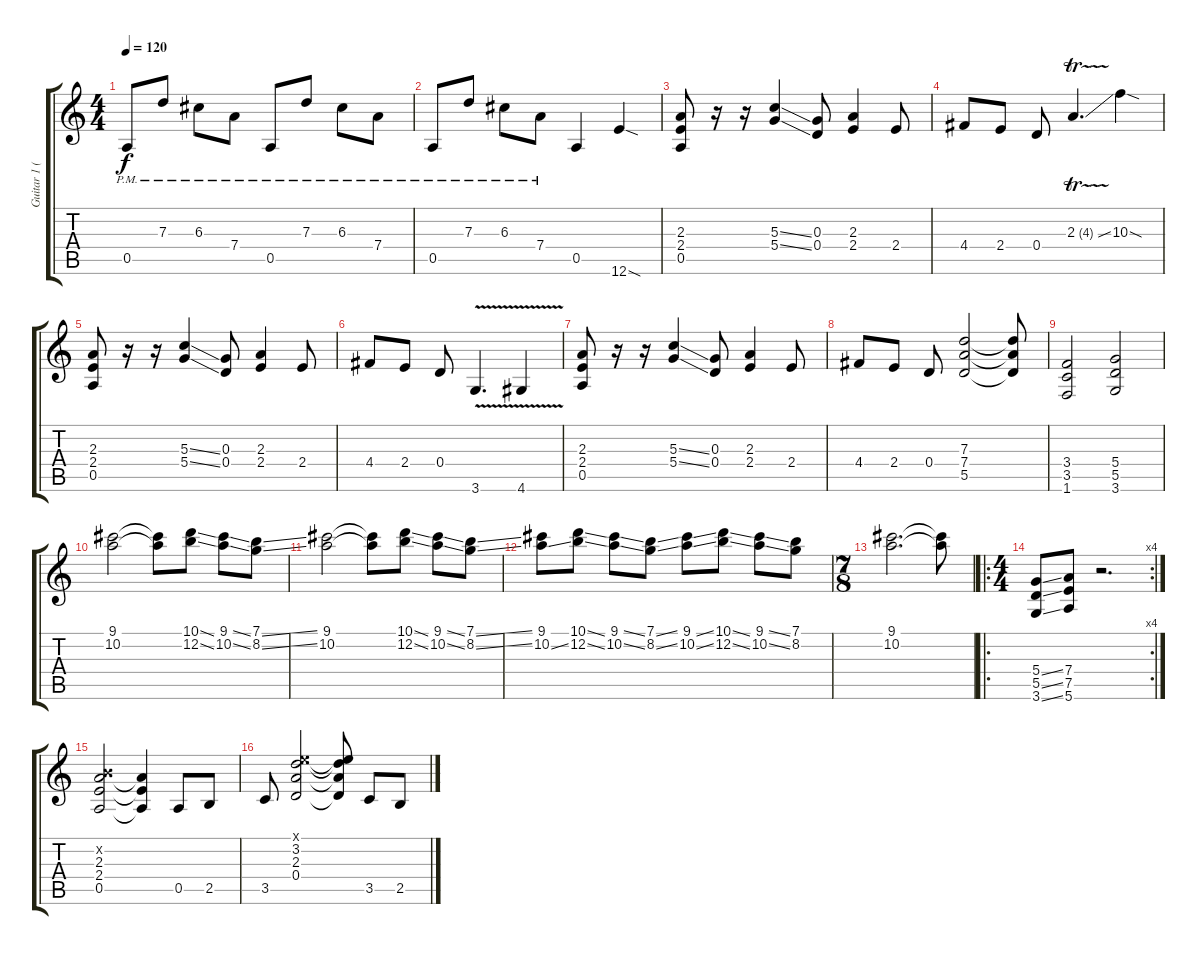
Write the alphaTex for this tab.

\track ("Guitar 1 (Randy Rhoads)" "Guitar 1 (") {instrument distortionguitar}
\staff {score tabs}
\tuning (E4 B3 G3 D3 A2 E2) {hide}
\ts (4 4)
\tempo 120
\clef g2
\ks c
0.5{pm}.8{dy f} 7.3{pm}.8 6.3{pm}.8 7.4{pm}.8 0.5{pm}.8 7.3{pm}.8 6.3{pm}.8 7.4{pm}.8 |
0.5{pm}.8 7.3{pm}.8 6.3{pm}.8 7.4{pm}.8 0.5.4 12.6{sod}.4 |
(2.3 2.4 0.5).8 r.16 r.16 (5.3{ss} 5.4{ss}).4 (0.3 0.4).8 (2.3 2.4).4 2.4.8 |
4.4.8 2.4.8 0.4.8 2.3{tr (4 32) ss}.4{d} 10.3{sod}.4 |
(2.3 2.4 0.5).8 r.16 r.16 (5.3{ss} 5.4{ss}).4 (0.3 0.4).8 (2.3 2.4).4 2.4.8 |
4.4.8 2.4.8 0.4.8 3.6{v}.4{d} 4.6{v}.4 |
(2.3 2.4 0.5).8 r.16 r.16 (5.3{ss} 5.4{ss}).4 (0.3 0.4).8 (2.3 2.4).4 2.4.8 |
4.4.8 2.4.8 0.4.8 (7.3 7.4 5.5).2 (7.3{t} 7.4{t} 5.5{t}).8 |
(3.4 3.5 1.6).2 (5.4 5.5 3.6).2 |
(9.1 10.2).2 (9.1{t} 10.2{t}).8 (10.1{ss} 12.2{ss}).8 (9.1{ss} 10.2{ss}).8 (7.1{ss} 8.2{ss}).8 |
(9.1 10.2).2 (9.1{t} 10.2{t}).8 (10.1{ss} 12.2{ss}).8 (9.1{ss} 10.2{ss}).8 (7.1{ss} 8.2{ss}).8 |
(9.1 10.2{ss}).8 (10.1{ss} 12.2{ss}).8 (9.1{ss} 10.2{ss}).8 (7.1{ss} 8.2{ss}).8 (9.1{ss} 10.2{ss}).8 (10.1{ss} 12.2{ss}).8 (9.1{ss} 10.2{ss}).8 (7.1 8.2).8 |
\ts (7 8)
(9.1 10.2).2{d} (9.1{t} 10.2{t}).8 |
\ro
\rc 4
\ts (4 4)
(5.4{ss} 5.5{ss} 3.6{ss}).8 (7.4 7.5 5.6).8 r.2{d} |
(0.2{x} 2.3 2.4 0.5).2 (2.3{t} 2.4{t} 0.5{t}).4 0.5.8 2.5.8 |
3.5.8 (0.1{x} 3.2 2.3 0.4).2 (0.1{t} 3.2{t} 2.3{t} 0.4{t}).8 3.5.8 2.5.8
